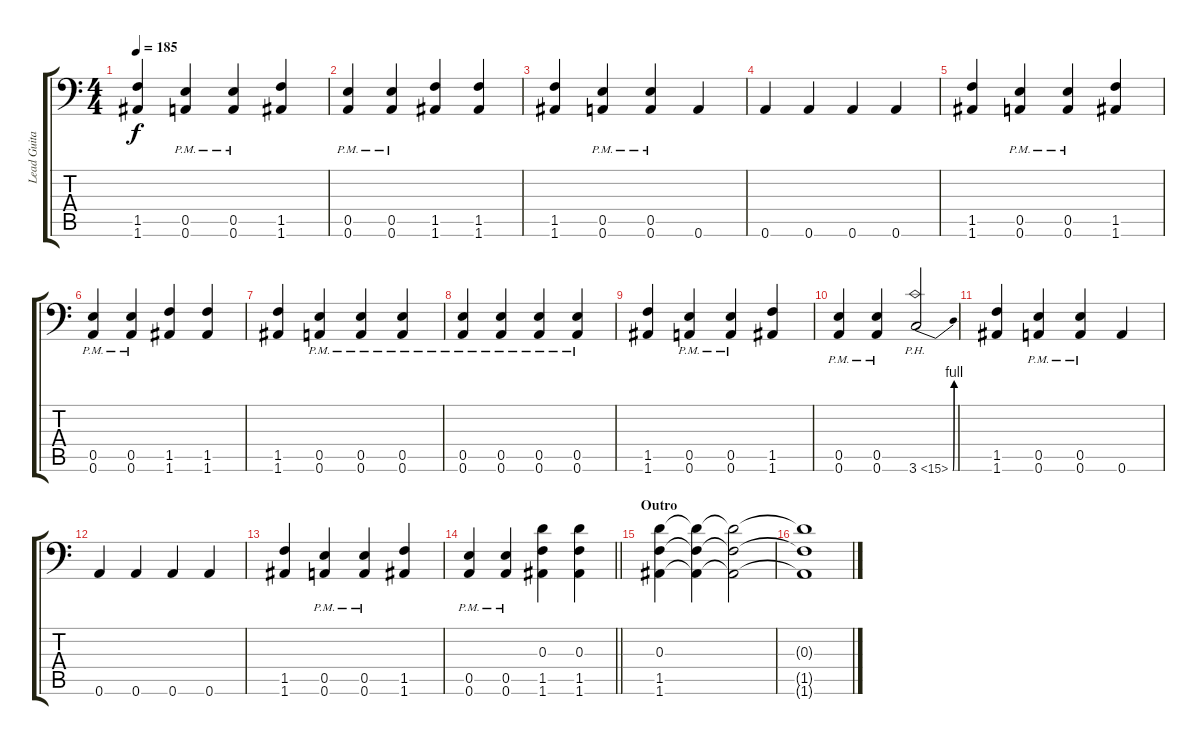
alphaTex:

\track ("Lead Guitar 1" "Lead Guita") {instrument distortionguitar}
\staff {score tabs}
\tuning (B3 Gb3 D3 A2 E2 A1) {hide}
\ts (4 4)
\tempo 185
\clef f4
\ks c
(1.5 1.6).4{dy f} (0.5{pm} 0.6{pm}).4 (0.5{pm} 0.6{pm}).4 (1.5 1.6).4 |
(0.5{pm} 0.6{pm}).4 (0.5{pm} 0.6{pm}).4 (1.5 1.6).4 (1.5 1.6).4 |
(1.5 1.6).4 (0.5{pm} 0.6{pm}).4 (0.5{pm} 0.6{pm}).4 0.6.4 |
0.6.4 0.6.4 0.6.4 0.6.4 |
(1.5 1.6).4 (0.5{pm} 0.6{pm}).4 (0.5{pm} 0.6{pm}).4 (1.5 1.6).4 |
(0.5{pm} 0.6{pm}).4 (0.5{pm} 0.6{pm}).4 (1.5 1.6).4 (1.5 1.6).4 |
(1.5 1.6).4 (0.5{pm} 0.6{pm}).4 (0.5{pm} 0.6{pm}).4 (0.5{pm} 0.6{pm}).4 |
(0.5{pm} 0.6{pm}).4 (0.5{pm} 0.6{pm}).4 (0.5{pm} 0.6{pm}).4 (0.5{pm} 0.6{pm}).4 |
(1.5 1.6).4 (0.5{pm} 0.6{pm}).4 (0.5{pm} 0.6{pm}).4 (1.5 1.6).4 |
(0.5{pm} 0.6{pm}).4 (0.5{pm} 0.6{pm}).4 3.6{be (bend 0 0 60 4) ph 12}.2 |
(1.5 1.6).4 (0.5{pm} 0.6{pm}).4 (0.5{pm} 0.6{pm}).4 0.6.4 |
0.6.4 0.6.4 0.6.4 0.6.4 |
(1.5 1.6).4 (0.5{pm} 0.6{pm}).4 (0.5{pm} 0.6{pm}).4 (1.5 1.6).4 |
\barLineRight lightlight
(0.5{pm} 0.6{pm}).4 (0.5{pm} 0.6{pm}).4 (0.3 1.5 1.6).4 (0.3 1.5 1.6).4 |
\section ("" "Outro")
(0.3 1.5 1.6).4{volume 2} (0.3{t} 1.5{t} 1.6{t}).4 (0.3{t} 1.5{t} 1.6{t}).2 |
(0.3{t} 1.5{t} 1.6{t}).1
